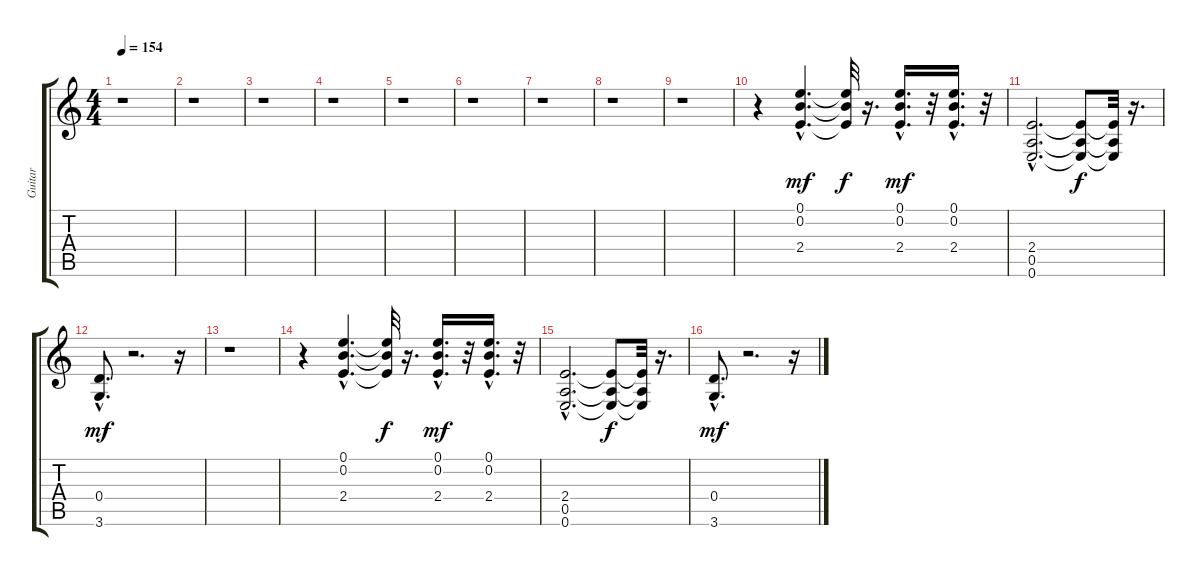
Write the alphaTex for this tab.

\track ("Guitar" "Guitar") {instrument overdrivenguitar}
\staff {score tabs}
\tuning (E4 B3 G3 D3 A2 E2) {hide}
\ts (4 4)
\tempo 154
\clef g2
\ks c
r.1{dy mf} |
r.1 |
r.1 |
r.1 |
r.1 |
r.1 |
r.1 |
r.1 |
r.1 |
r.4 (0.1{hac} 0.2{hac} 2.4{hac}).4{d} (0.1{t} 0.2{t} 2.4{t}).32{dy f} r.16{d} (0.1{hac} 0.2{hac} 2.4{hac}).16{d dy mf} r.32 (0.1{hac} 0.2{hac} 2.4{hac}).16{d} r.32 |
(2.4{hac} 0.5{hac} 0.6{hac}).2{d} (2.4{t} 0.5{t} 0.6{t}).8{dy f} (2.4{t} 0.5{t} 0.6{t}).32 r.16{d} |
(0.4{hac} 3.6{hac}).8{d dy mf} r.2{d} r.16 |
r.1 |
r.4 (0.1{hac} 0.2{hac} 2.4{hac}).4{d} (0.1{t} 0.2{t} 2.4{t}).32{dy f} r.16{d} (0.1{hac} 0.2{hac} 2.4{hac}).16{d dy mf} r.32 (0.1{hac} 0.2{hac} 2.4{hac}).16{d} r.32 |
(2.4{hac} 0.5{hac} 0.6{hac}).2{d} (2.4{t} 0.5{t} 0.6{t}).8{dy f} (2.4{t} 0.5{t} 0.6{t}).32 r.16{d} |
(0.4{hac} 3.6{hac}).8{d dy mf} r.2{d} r.16
